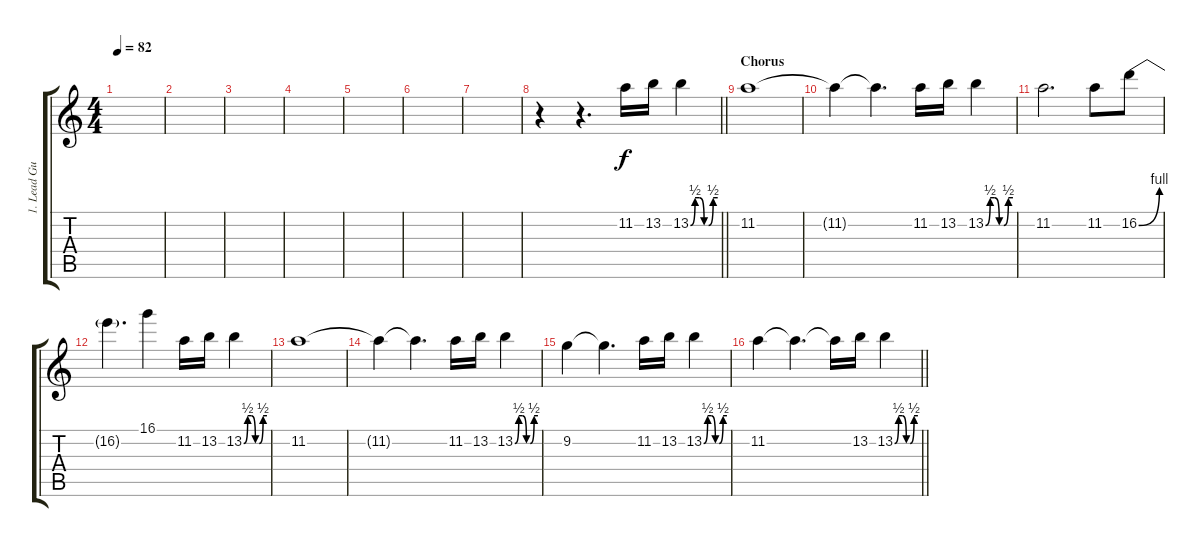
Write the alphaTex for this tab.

\track ("1. Lead Guitar Effects" "1. Lead Gu") {instrument overdrivenguitar}
\staff {score tabs}
\tuning (Eb4 Bb3 Gb3 Db3 Ab2 Eb2) {hide}
\ts (4 4)
\tempo 82
\clef g2
\ks c
|
|
|
|
|
|
|
\barLineRight lightlight
r.4 r.4{d} 11.2.16 13.2.16 13.2{be (custom 0 0 10 2 20 2 30 0 40 0 50 2 60 2)}.4 |
\section ("" "Chorus")
11.2.1 |
11.2{t}.4 11.2{t}.4{d} 11.2.16 13.2.16 13.2{be (custom 0 0 10 2 20 2 30 0 40 0 50 2 60 2)}.4 |
11.2.2{d} 11.2.8 16.2{be (bend 0 0 60 4)}.8 |
16.2{t}.4{d} 16.1.4 11.2.16 13.2.16 13.2{be (custom 0 0 10 2 20 2 30 0 40 0 50 2 60 2)}.4 |
11.2.1 |
11.2{t}.4 11.2{t}.4{d} 11.2.16 13.2.16 13.2{be (custom 0 0 10 2 20 2 30 0 40 0 50 2 60 2)}.4 |
9.2.4 9.2{t}.4{d} 11.2.16 13.2.16 13.2{be (custom 0 0 10 2 20 2 30 0 40 0 50 2 60 2)}.4 |
\barLineRight lightlight
11.2.4 11.2{t}.4{d} 11.2{t}.16 13.2.16 13.2{be (custom 0 0 10 2 20 2 30 0 40 0 50 2 60 2)}.4
